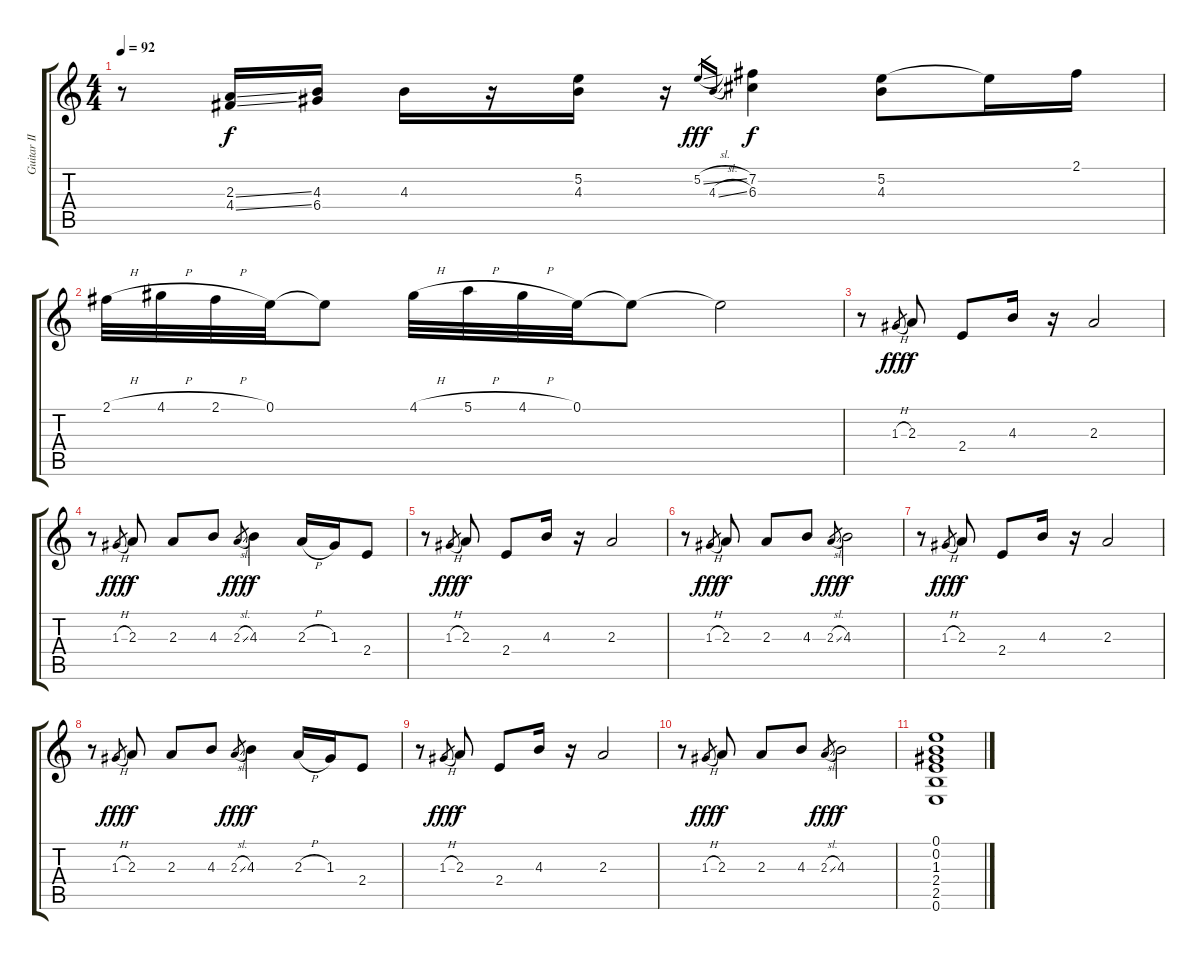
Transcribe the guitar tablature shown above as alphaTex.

\track ("Guitar II" "Guitar II") {instrument acousticguitarsteel}
\staff {score tabs}
\tuning (E4 B3 G3 D3 A2 E2) {hide}
\ts (4 4)
\tempo 92
\clef g2
\ks c
r.8{dy f} (2.3{ss} 4.4{ss}).16 (4.3 6.4).16 4.3.16 r.16 (5.2 4.3).16 r.16 5.2{sl}.16{gr dy fff} 4.3{sl}.16{gr} (7.2 6.3).4{dy f} (5.2 4.3).8 5.2{t}.16 2.1.16 |
2.1{h}.32 4.1{h}.32 2.1{h}.32 0.1.32 0.1{t}.8 4.1{h}.32 5.1{h}.32 4.1{h}.32 0.1.32 0.1{t}.8 0.1{t}.2 |
r.8{volume 16 balance 8} 1.3{h}.8{gr dy fff} 2.3.8{dy f} 2.4.8 4.3.16 r.16 2.3.2 |
r.8 1.3{h}.8{gr dy fff} 2.3.8{dy f} 2.3.8 4.3.8 2.3{sl}.8{gr dy fff} 4.3.4{dy f} 2.3{h}.16 1.3.16 2.4.8 |
r.8 1.3{h}.8{gr dy fff} 2.3.8{dy f} 2.4.8 4.3.16 r.16 2.3.2 |
r.8 1.3{h}.8{gr dy fff} 2.3.8{dy f} 2.3.8 4.3.8 2.3{sl}.8{gr dy fff} 4.3.2{dy f} |
r.8 1.3{h}.8{gr dy fff} 2.3.8{dy f} 2.4.8 4.3.16 r.16 2.3.2 |
r.8 1.3{h}.8{gr dy fff} 2.3.8{dy f} 2.3.8 4.3.8 2.3{sl}.8{gr dy fff} 4.3.4{dy f} 2.3{h}.16 1.3.16 2.4.8 |
r.8 1.3{h}.8{gr dy fff} 2.3.8{dy f} 2.4.8 4.3.16 r.16 2.3.2 |
r.8 1.3{h}.8{gr dy fff} 2.3.8{dy f} 2.3.8 4.3.8 2.3{sl}.8{gr dy fff} 4.3.2{dy f} |
(0.1 0.2 1.3 2.4 2.5 0.6).1
